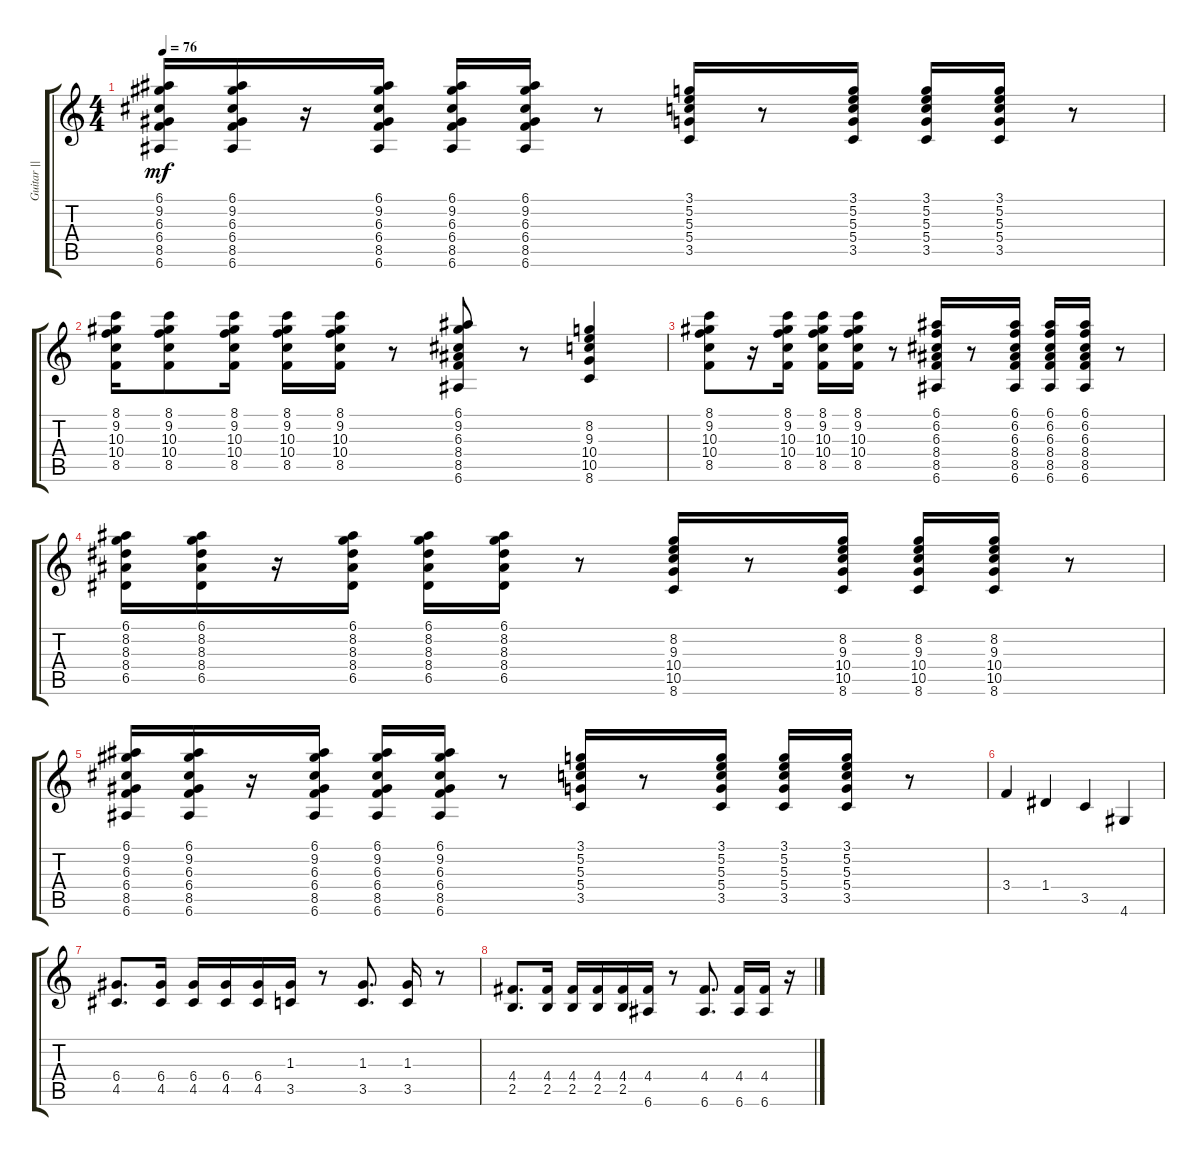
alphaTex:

\track ("Guitar || (clean electric)" "Guitar || ") {instrument electricguitarclean}
\staff {score tabs}
\tuning (E4 B3 G3 D3 A2 E2) {hide}
\ts (4 4)
\tempo 76
\clef g2
\ks c
(6.1 9.2 6.3 6.4 8.5 6.6).16{dy mf} (6.1 9.2 6.3 6.4 8.5 6.6).16 r.16 (6.1 9.2 6.3 6.4 8.5 6.6).16 (6.1 9.2 6.3 6.4 8.5 6.6).16 (6.1 9.2 6.3 6.4 8.5 6.6).16 r.8 (3.1 5.2 5.3 5.4 3.5).16 r.8 (3.1 5.2 5.3 5.4 3.5).16 (3.1 5.2 5.3 5.4 3.5).16 (3.1 5.2 5.3 5.4 3.5).16 r.8 |
(8.1 9.2 10.3 10.4 8.5).16 (8.1 9.2 10.3 10.4 8.5).8 (8.1 9.2 10.3 10.4 8.5).16 (8.1 9.2 10.3 10.4 8.5).16 (8.1 9.2 10.3 10.4 8.5).16 r.8 (6.1 9.2 6.3 8.4 8.5 6.6).8 r.8 (8.2 9.3 10.4 10.5 8.6).4 |
(8.1 9.2 10.3 10.4 8.5).8 r.16 (8.1 9.2 10.3 10.4 8.5).16 (8.1 9.2 10.3 10.4 8.5).16 (8.1 9.2 10.3 10.4 8.5).16 r.8 (6.1 6.2 6.3 8.4 8.5 6.6).16 r.8 (6.1 6.2 6.3 8.4 8.5 6.6).16 (6.1 6.2 6.3 8.4 8.5 6.6).16 (6.1 6.2 6.3 8.4 8.5 6.6).16 r.8 |
(6.1 8.2 8.3 8.4 6.5).16 (6.1 8.2 8.3 8.4 6.5).16 r.16 (6.1 8.2 8.3 8.4 6.5).16 (6.1 8.2 8.3 8.4 6.5).16 (6.1 8.2 8.3 8.4 6.5).16 r.8 (8.2 9.3 10.4 10.5 8.6).16 r.8 (8.2 9.3 10.4 10.5 8.6).16 (8.2 9.3 10.4 10.5 8.6).16 (8.2 9.3 10.4 10.5 8.6).16 r.8 |
(6.1 9.2 6.3 6.4 8.5 6.6).16 (6.1 9.2 6.3 6.4 8.5 6.6).16 r.16 (6.1 9.2 6.3 6.4 8.5 6.6).16 (6.1 9.2 6.3 6.4 8.5 6.6).16 (6.1 9.2 6.3 6.4 8.5 6.6).16 r.8 (3.1 5.2 5.3 5.4 3.5).16 r.8 (3.1 5.2 5.3 5.4 3.5).16 (3.1 5.2 5.3 5.4 3.5).16 (3.1 5.2 5.3 5.4 3.5).16 r.8 |
3.4.4 1.4.4 3.5.4 4.6.4 |
(6.4 4.5).8{d} (6.4 4.5).16 (6.4 4.5).16 (6.4 4.5).16 (6.4 4.5).16 (1.3 3.5).16 r.8 (1.3 3.5).8{d} (1.3 3.5).16 r.8 |
(4.4 2.5).8{d} (4.4 2.5).16 (4.4 2.5).16 (4.4 2.5).16 (4.4 2.5).16 (4.4 6.6).16 r.8 (4.4 6.6).8{d} (4.4 6.6).16 (4.4 6.6).16 r.16
